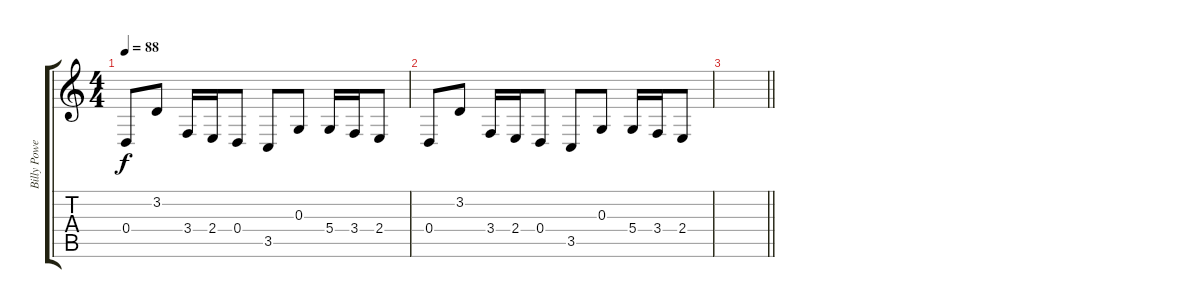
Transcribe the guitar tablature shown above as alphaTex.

\track ("Billy Powell - RH" "Billy Powe") {instrument brightacousticpiano}
\staff {score tabs}
\tuning (E4 B3 G3 D3 A2 E2) {hide}
\ts (4 4)
\tempo 88
\clef g2
\ks c
0.4.8{dy f instrument brightacousticpiano} 3.2.8 3.4.16 2.4.16 0.4.8 3.5.8 0.3.8 5.4.16 3.4.16 2.4.8 |
0.4.8{instrument brightacousticpiano} 3.2.8 3.4.16 2.4.16 0.4.8 3.5.8 0.3.8 5.4.16 3.4.16 2.4.8 |
\barLineRight lightlight
